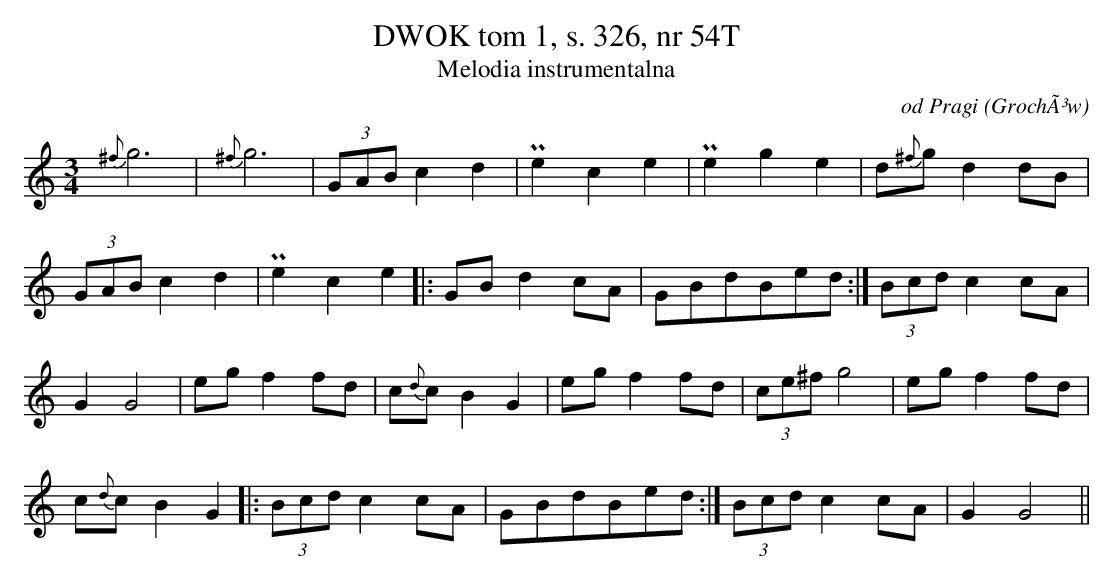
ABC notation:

X:1
T: DWOK tom 1, s. 326, nr 54T
T: Melodia instrumentalna
O: od Pragi (GrochÃ³w)
M: 3/4
L: 1/8
K: C
{^f}g6 | {^f}g6 | (3GABc2d2 | Pe2c2e2 | Pe2g2e2 | d{^f}gd2dB |
(3GABc2d2 | Pe2c2e2 |: GBd2cA | GBdBed :| (3Bcdc2cA |
G2G4 | egf2fd | c{d}cB2G2 | egf2fd | (3ce^fg4| egf2fd |
c{d}cB2G2 |: (3Bcdc2cA | GBdBed :| (3Bcdc2cA | G2G4 ||
